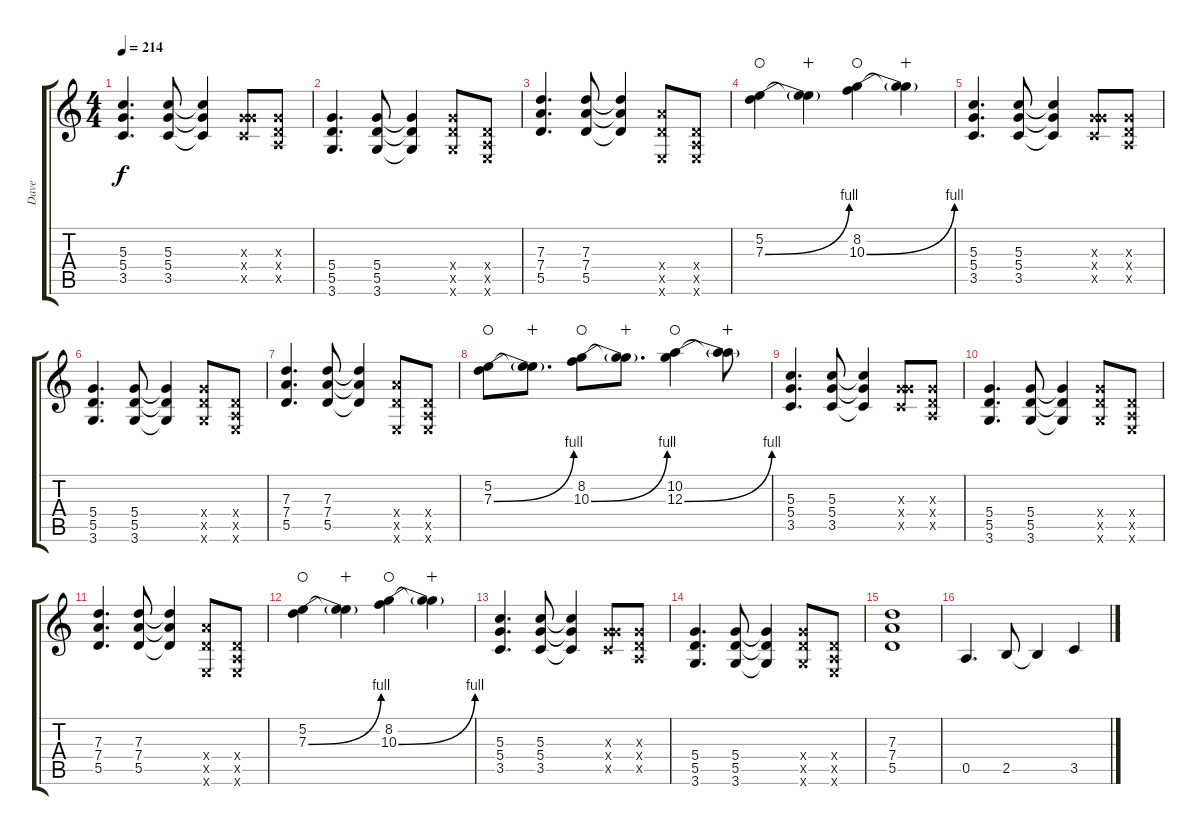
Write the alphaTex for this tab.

\track ("Dave" "Dave") {instrument distortionguitar}
\staff {score tabs}
\tuning (E4 B3 G3 D3 A2 E2) {hide}
\ts (4 4)
\tempo 214
\clef g2
\ks c
(5.3 5.4 3.5).4{d dy f} (5.3 5.4 3.5).8 (5.3{t} 5.4{t} 3.5{t}).4 (0.3{x} 5.4{x} 3.5{x}).8 (0.3{x} 0.4{x} 0.5{x}).8 |
(5.4 5.5 3.6).4{d} (5.4 5.5 3.6).8 (5.4{t} 5.5{t} 3.6{t}).4 (5.4{x} 5.5{x} 3.6{x}).8 (0.4{x} 0.5{x} 0.6{x}).8 |
(7.3 7.4 5.5).4{d} (7.3 7.4 5.5).8 (7.3{t} 7.4{t} 5.5{t}).4 (7.4{x} 5.5{x} 0.6{x}).8 (0.4{x} 0.5{x} 0.6{x}).8 |
(5.2 7.3{be (bend 0 0 60 4)}).4{waho} (5.2{t} 7.3{t}).4{wahc} (8.2 10.3{be (bend 0 0 60 4)}).4{waho} (8.2{t} 10.3{t}).4{wahc} |
(5.3 5.4 3.5).4{d} (5.3 5.4 3.5).8 (5.3{t} 5.4{t} 3.5{t}).4 (0.3{x} 5.4{x} 3.5{x}).8 (0.3{x} 0.4{x} 0.5{x}).8 |
(5.4 5.5 3.6).4{d} (5.4 5.5 3.6).8 (5.4{t} 5.5{t} 3.6{t}).4 (5.4{x} 5.5{x} 3.6{x}).8 (0.4{x} 0.5{x} 0.6{x}).8 |
(7.3 7.4 5.5).4{d} (7.3 7.4 5.5).8 (7.3{t} 7.4{t} 5.5{t}).4 (7.4{x} 5.5{x} 0.6{x}).8 (0.4{x} 0.5{x} 0.6{x}).8 |
(5.2 7.3{be (bend 0 0 60 4)}).8{waho} (5.2{t} 7.3{t}).8{d wahc} (8.2 10.3{be (bend 0 0 60 4)}).8{waho} (8.2{t} 10.3{t}).8{d wahc} (10.2 12.3{be (bend 0 0 60 4)}).4{waho} (10.2{t} 12.3{t}).8{wahc} |
(5.3 5.4 3.5).4{d} (5.3 5.4 3.5).8 (5.3{t} 5.4{t} 3.5{t}).4 (0.3{x} 5.4{x} 3.5{x}).8 (0.3{x} 0.4{x} 0.5{x}).8 |
(5.4 5.5 3.6).4{d} (5.4 5.5 3.6).8 (5.4{t} 5.5{t} 3.6{t}).4 (5.4{x} 5.5{x} 3.6{x}).8 (0.4{x} 0.5{x} 0.6{x}).8 |
(7.3 7.4 5.5).4{d} (7.3 7.4 5.5).8 (7.3{t} 7.4{t} 5.5{t}).4 (7.4{x} 5.5{x} 0.6{x}).8 (0.4{x} 0.5{x} 0.6{x}).8 |
(5.2 7.3{be (bend 0 0 60 4)}).4{waho} (5.2{t} 7.3{t}).4{wahc} (8.2 10.3{be (bend 0 0 60 4)}).4{waho} (8.2{t} 10.3{t}).4{wahc} |
(5.3 5.4 3.5).4{d} (5.3 5.4 3.5).8 (5.3{t} 5.4{t} 3.5{t}).4 (0.3{x} 5.4{x} 3.5{x}).8 (0.3{x} 0.4{x} 0.5{x}).8 |
(5.4 5.5 3.6).4{d} (5.4 5.5 3.6).8 (5.4{t} 5.5{t} 3.6{t}).4 (5.4{x} 5.5{x} 3.6{x}).8 (0.4{x} 0.5{x} 0.6{x}).8 |
(7.3 7.4 5.5).1 |
0.5.4{d} 2.5.8 2.5{t}.4 3.5.4
